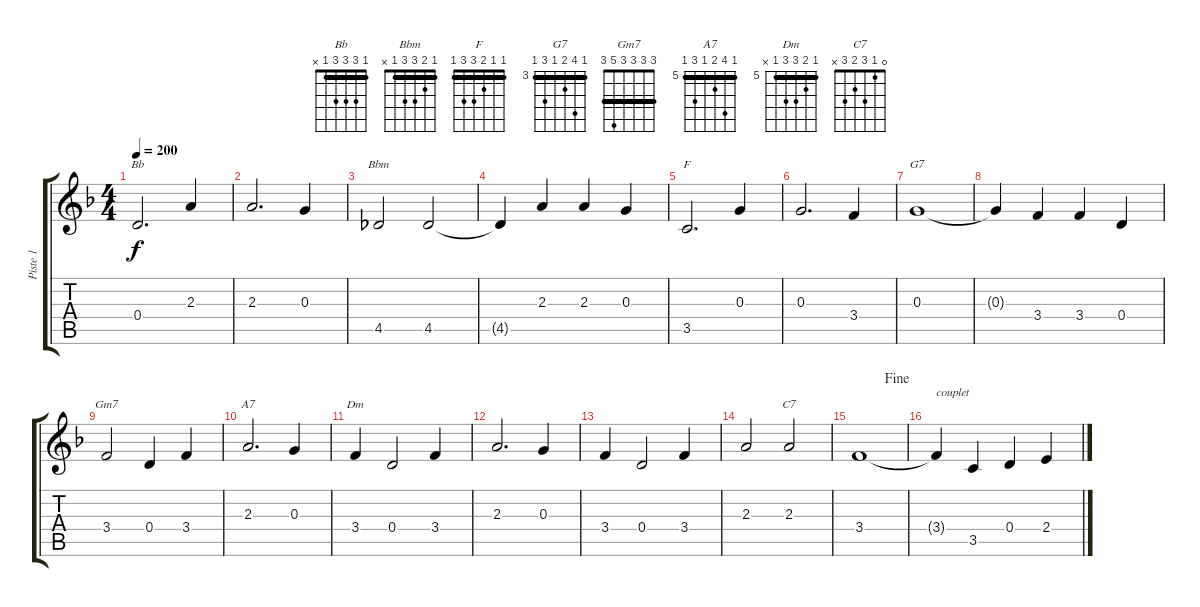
\track ("Piste 1" "Piste 1") {instrument acousticguitarsteel}
\staff {score tabs}
\tuning (E4 B3 G3 D3 A2 E2) {hide}
\chord ("Bb" 1 3 3 3 1 x) {barre 1}
\chord ("Bbm" 1 2 3 3 1 x) {barre 1}
\chord ("F" 1 1 2 3 3 1) {barre 1}
\chord ("G7" 3 6 4 3 5 3) {firstfret 3 barre 3}
\chord ("Gm7" 3 3 3 3 5 3) {barre 3}
\chord ("A7" 5 8 6 5 7 5) {firstfret 5 barre 5}
\chord ("Dm" 5 6 7 7 5 x) {firstfret 5 barre 5}
\chord ("C7" 0 1 3 2 3 x)
\ts (4 4)
\tempo 200
\clef g2
\ks f
0.4.2{d ch "Bb" dy f} 2.3.4 |
2.3.2{d} 0.3.4 |
4.5.2{ch "Bbm"} 4.5.2 |
4.5{t}.4 2.3.4 2.3.4 0.3.4 |
3.5.2{d ch "F"} 0.3.4 |
0.3.2{d} 3.4.4 |
0.3.1{ch "G7"} |
0.3{t}.4 3.4.4 3.4.4 0.4.4 |
3.4.2{ch "Gm7"} 0.4.4 3.4.4 |
2.3.2{d ch "A7"} 0.3.4 |
3.4.4{ch "Dm"} 0.4.2 3.4.4 |
2.3.2{d} 0.3.4 |
3.4.4 0.4.2 3.4.4 |
2.3.2 2.3.2{ch "C7"} |
\jump fine
3.4.1 |
3.4{t}.4{txt "couplet"} 3.5.4 0.4.4 2.4.4
